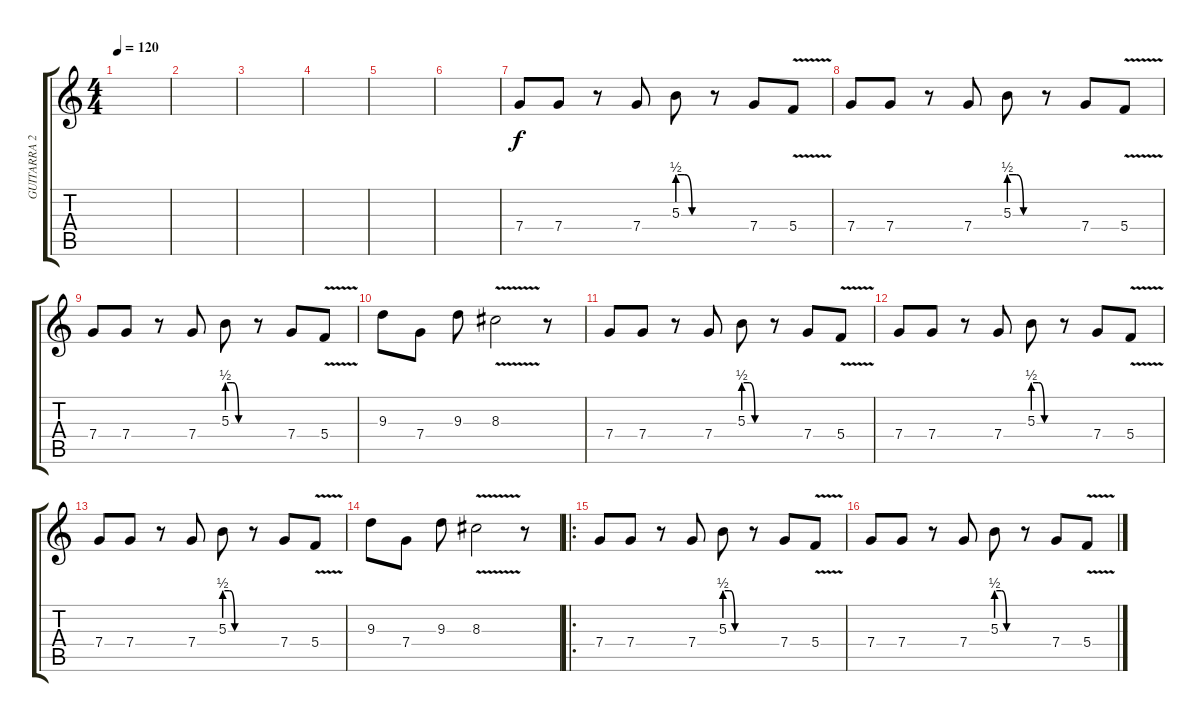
\track ("GUITARRA 2" "GUITARRA 2") {instrument distortionguitar}
\staff {score tabs}
\tuning (D4 A3 F3 C3 G2 D2) {hide}
\ts (4 4)
\tempo 120
\clef g2
\ks c
|
|
|
|
|
|
7.4.8 7.4.8 r.8 7.4.8 5.3{be (custom 0 2 15 2 30 0 60 0)}.8 r.8 7.4.8 5.4{v}.8 |
7.4.8 7.4.8 r.8 7.4.8 5.3{be (custom 0 2 15 2 30 0 60 0)}.8 r.8 7.4.8 5.4{v}.8 |
7.4.8 7.4.8 r.8 7.4.8 5.3{be (custom 0 2 15 2 30 0 60 0)}.8 r.8 7.4.8 5.4{v}.8 |
9.3.8 7.4.8 9.3.8 8.3{v}.2 r.8 |
7.4.8 7.4.8 r.8 7.4.8 5.3{be (custom 0 2 15 2 30 0 60 0)}.8 r.8 7.4.8 5.4{v}.8 |
7.4.8 7.4.8 r.8 7.4.8 5.3{be (custom 0 2 15 2 30 0 60 0)}.8 r.8 7.4.8 5.4{v}.8 |
7.4.8 7.4.8 r.8 7.4.8 5.3{be (custom 0 2 15 2 30 0 60 0)}.8 r.8 7.4.8 5.4{v}.8 |
9.3.8 7.4.8 9.3.8 8.3{v}.2 r.8 |
\ro
7.4.8 7.4.8 r.8 7.4.8 5.3{be (custom 0 2 15 2 30 0 60 0)}.8 r.8 7.4.8 5.4{v}.8 |
7.4.8 7.4.8 r.8 7.4.8 5.3{be (custom 0 2 15 2 30 0 60 0)}.8 r.8 7.4.8 5.4{v}.8
